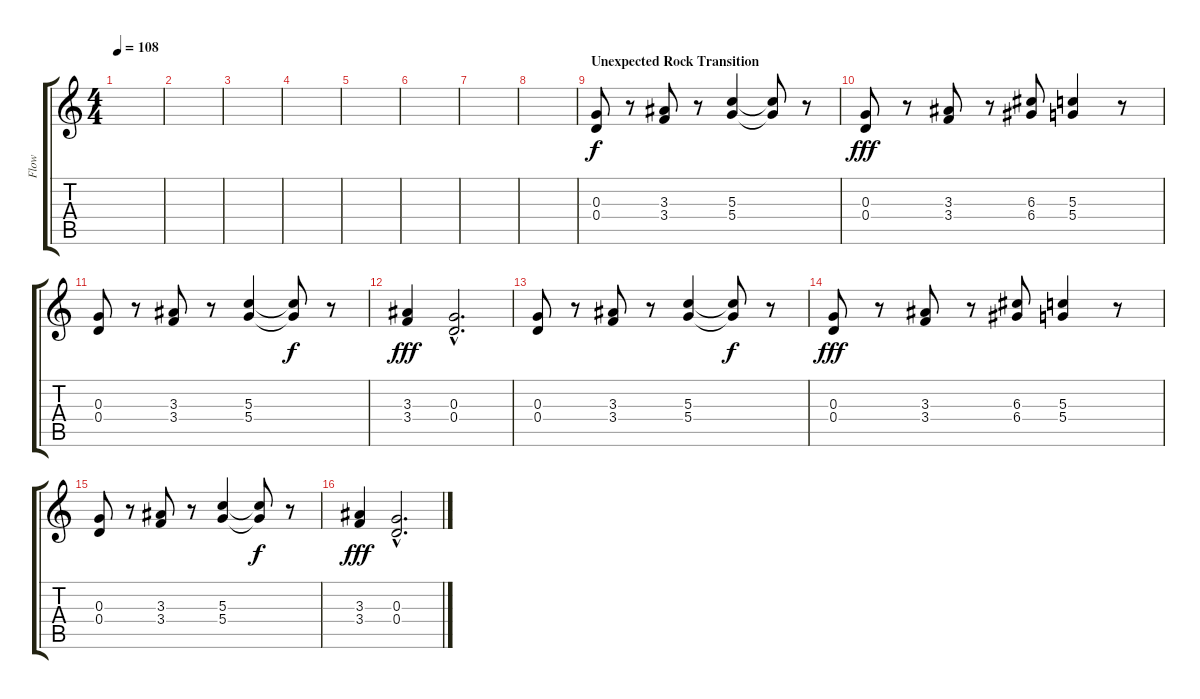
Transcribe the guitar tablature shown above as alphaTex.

\track ("Flow" "Flow") {instrument distortionguitar}
\staff {score tabs}
\tuning (E4 B3 G3 D3 A2 E2) {hide}
\ts (4 4)
\tempo 108
\clef g2
\ks c
|
|
|
|
|
|
|
|
\section ("" "Unexpected Rock Transition")
(0.3 0.4).8 r.8 (3.3 3.4).8 r.8 (5.3 5.4).4 (5.3{t} 5.4{t}).8{dy f} r.8 |
(0.3 0.4).8{dy fff} r.8 (3.3 3.4).8 r.8 (6.3 6.4).8 (5.3 5.4).4 r.8 |
(0.3 0.4).8 r.8 (3.3 3.4).8 r.8 (5.3 5.4).4 (5.3{t} 5.4{t}).8{dy f} r.8 |
(3.3 3.4).4{dy fff} (0.3{hac} 0.4{hac}).2{d} |
(0.3 0.4).8 r.8 (3.3 3.4).8 r.8 (5.3 5.4).4 (5.3{t} 5.4{t}).8{dy f} r.8 |
(0.3 0.4).8{dy fff} r.8 (3.3 3.4).8 r.8 (6.3 6.4).8 (5.3 5.4).4 r.8 |
(0.3 0.4).8 r.8 (3.3 3.4).8 r.8 (5.3 5.4).4 (5.3{t} 5.4{t}).8{dy f} r.8 |
(3.3 3.4).4{dy fff} (0.3{hac} 0.4{hac}).2{d}
